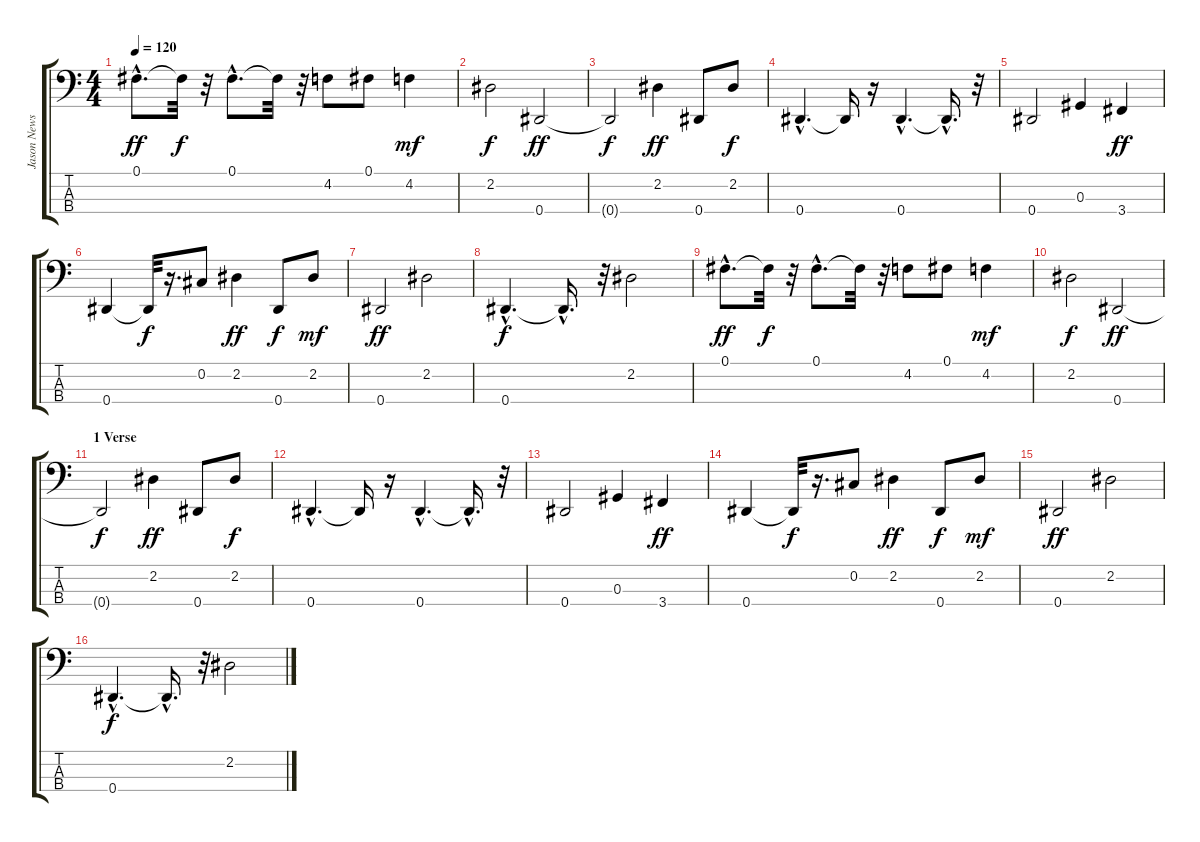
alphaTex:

\track ("Jason Newstead" "Jason News") {instrument electricbasspick}
\staff {score tabs}
\tuning (Gb2 Db2 Ab1 Eb1) {hide}
\ts (4 4)
\tempo 120
\clef f4
\ks c
0.1{hac}.8{d dy ff} 0.1{t}.32{dy f} r.32 0.1{hac}.8{d} 0.1{t}.32 r.32 4.2.8 0.1.8 4.2.4{dy mf} |
2.2.2{dy f} 0.4.2{dy ff} |
0.4{t}.2{dy f} 2.2.4{dy ff} 0.4.8 2.2.8{dy f} |
0.4{hac}.4{d} 0.4{t}.16 r.16 0.4{hac}.4{d} 0.4{hac t}.16{d} r.32 |
0.4.2 0.3.4 3.4.4{dy ff} |
0.4.4 0.4{t}.32{dy f} r.16{d} 0.2.8 2.2.4{dy ff} 0.4.8{dy f} 2.2.8{dy mf} |
0.4.2{dy ff} 2.2.2 |
0.4{hac}.4{d dy f} 0.4{hac t}.16{d} r.32 2.2.2 |
0.1{hac}.8{d dy ff} 0.1{t}.32{dy f} r.32 0.1{hac}.8{d} 0.1{t}.32 r.32 4.2.8 0.1.8 4.2.4{dy mf} |
2.2.2{dy f} 0.4.2{dy ff} |
\section ("" "1 Verse")
0.4{t}.2{dy f} 2.2.4{dy ff} 0.4.8 2.2.8{dy f} |
0.4{hac}.4{d} 0.4{t}.16 r.16 0.4{hac}.4{d} 0.4{hac t}.16{d} r.32 |
0.4.2 0.3.4 3.4.4{dy ff} |
0.4.4 0.4{t}.32{dy f} r.16{d} 0.2.8 2.2.4{dy ff} 0.4.8{dy f} 2.2.8{dy mf} |
0.4.2{dy ff} 2.2.2 |
0.4{hac}.4{d dy f} 0.4{hac t}.16{d} r.32 2.2.2
